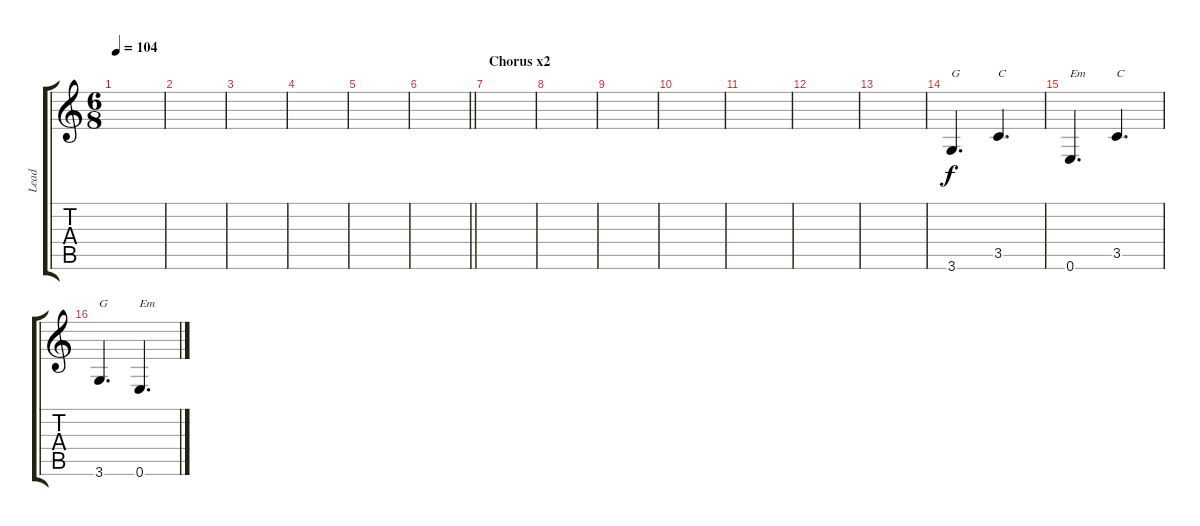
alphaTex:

\track ("Lead" "Lead") {instrument distortionguitar}
\staff {score tabs}
\tuning (E4 B3 G3 D3 A2 E2) {hide}
\ts (6 8)
\tempo 104
\clef g2
\ks c
|
|
|
|
|
\barLineRight lightlight
|
\section ("" "Chorus x2")
|
|
|
|
|
|
|
3.6.4{d txt "G" volume 6 balance 11} 3.5.4{d txt "C"} |
0.6.4{d txt "Em"} 3.5.4{d txt "C"} |
3.6.4{d txt "G"} 0.6.4{d txt "Em"}
